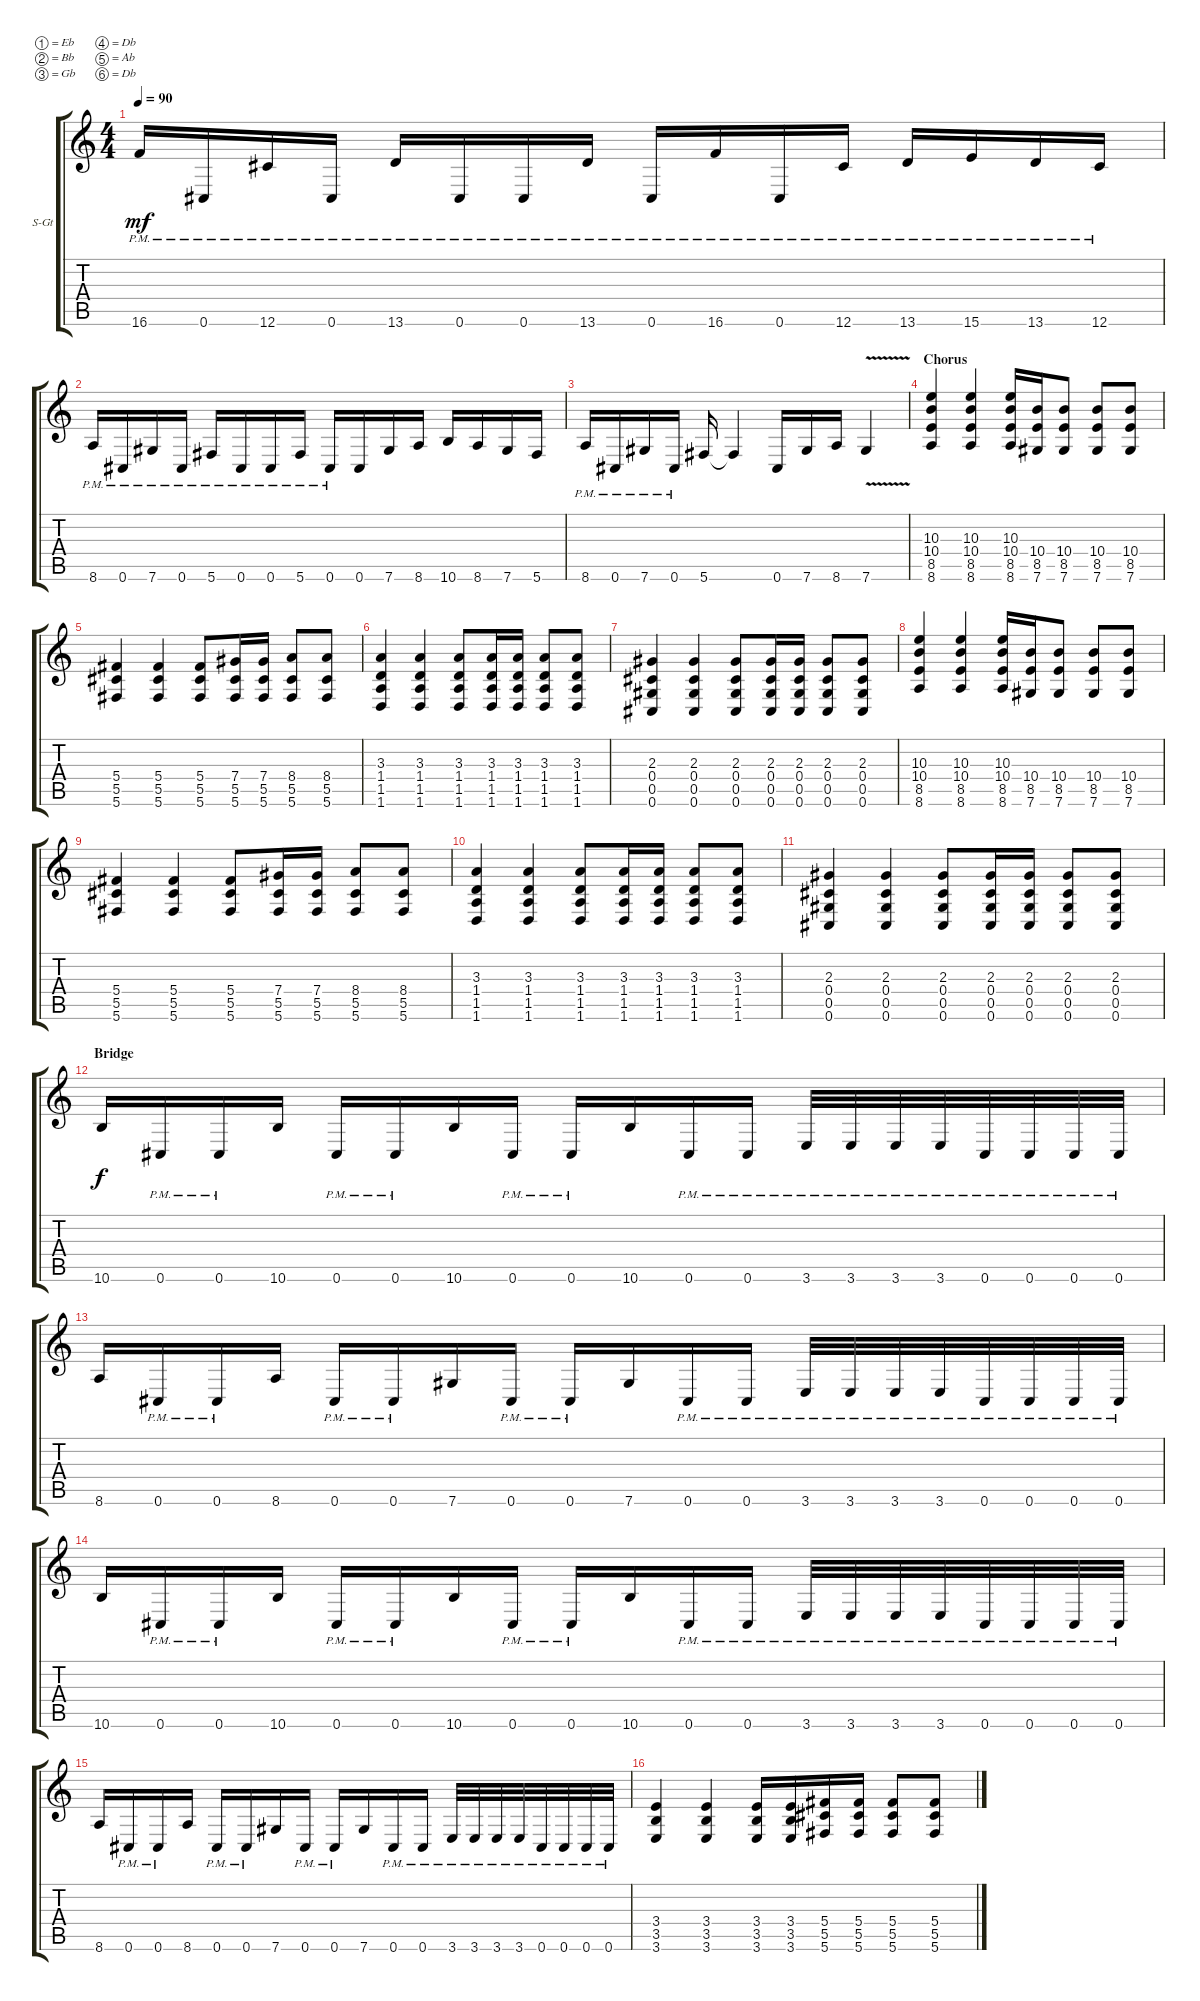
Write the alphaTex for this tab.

\defaultSystemsLayout 4
\bracketExtendMode groupsimilarinstruments
\firstSystemTrackNameOrientation horizontal
\otherSystemsTrackNameOrientation horizontal
\track ("Guitar 1" "S-Gt") {instrument acousticguitarsteel}
\staff {score tabs}
\tuning (Eb4 Bb3 Gb3 Db3 Ab2 Db2)
\ts (4 4)
\tempo 90
\clef g2
\ks c
16.6{pm}.16{dy mf} 0.6{pm}.16 12.6{pm}.16 0.6{pm}.16 13.6{pm}.16 0.6{pm}.16 0.6{pm}.16 13.6{pm}.16 0.6{pm}.16 16.6{pm}.16 0.6{pm}.16 12.6{pm}.16 13.6{pm}.16 15.6{pm}.16 13.6{pm}.16 12.6{pm}.16 |
8.6{pm}.16 0.6{pm}.16 7.6{pm}.16 0.6{pm}.16 5.6{pm}.16 0.6{pm}.16 0.6{pm}.16 5.6{pm}.16 0.6{pm}.16 0.6.16 7.6.16 8.6.16 10.6.16 8.6.16 7.6.16 5.6.16 |
8.6{pm}.16 0.6{pm}.16 7.6{pm}.16 0.6{pm}.16 5.6.16 5.6{t}.4 0.6.16 7.6.16 8.6.16 7.6{v}.4 |
\section ("" "Chorus")
(8.6 8.5 10.4 10.3).4 (8.6 8.5 10.4 10.3).4 (8.6 8.5 10.4 10.3).16 (7.6 8.5 10.4).16 (7.6 8.5 10.4).8 (7.6 8.5 10.4).8 (7.6 8.5 10.4).8 |
(5.4 5.5 5.6).4 (5.4 5.5 5.6).4 (5.4 5.5 5.6).8 (7.4 5.5 5.6).16 (7.4 5.5 5.6).16 (8.4 5.5 5.6).8 (8.4 5.5 5.6).8 |
(1.6 1.5 1.4 3.3).4 (1.6 1.5 1.4 3.3).4 (1.6 1.5 1.4 3.3).8 (1.6 1.5 1.4 3.3).16 (1.6 1.5 1.4 3.3).16 (1.6 1.5 1.4 3.3).8 (1.6 1.5 1.4 3.3).8 |
(2.3 0.4 0.5 0.6).4 (2.3 0.4 0.5 0.6).4 (2.3 0.4 0.5 0.6).8 (2.3 0.4 0.5 0.6).16 (2.3 0.4 0.5 0.6).16 (2.3 0.4 0.5 0.6).8 (2.3 0.4 0.5 0.6).8 |
(8.6 8.5 10.4 10.3).4 (8.6 8.5 10.4 10.3).4 (8.6 8.5 10.4 10.3).16 (7.6 8.5 10.4).16 (7.6 8.5 10.4).8 (7.6 8.5 10.4).8 (7.6 8.5 10.4).8 |
(5.4 5.5 5.6).4 (5.4 5.5 5.6).4 (5.4 5.5 5.6).8 (7.4 5.5 5.6).16 (7.4 5.5 5.6).16 (8.4 5.5 5.6).8 (8.4 5.5 5.6).8 |
(1.6 1.5 1.4 3.3).4 (1.6 1.5 1.4 3.3).4 (1.6 1.5 1.4 3.3).8 (1.6 1.5 1.4 3.3).16 (1.6 1.5 1.4 3.3).16 (1.6 1.5 1.4 3.3).8 (1.6 1.5 1.4 3.3).8 |
(2.3 0.4 0.5 0.6).4 (2.3 0.4 0.5 0.6).4 (2.3 0.4 0.5 0.6).8 (2.3 0.4 0.5 0.6).16 (2.3 0.4 0.5 0.6).16 (2.3 0.4 0.5 0.6).8 (2.3 0.4 0.5 0.6).8 |
\section ("" "Bridge")
10.6.16{dy f} 0.6{pm}.16 0.6{pm}.16 10.6.16 0.6{pm}.16 0.6{pm}.16 10.6.16 0.6{pm}.16 0.6{pm}.16 10.6.16 0.6{pm}.16 0.6{pm}.16 3.6{pm}.32 3.6{pm}.32 3.6{pm}.32 3.6{pm}.32 0.6{pm}.32 0.6{pm}.32 0.6{pm}.32 0.6{pm}.32 |
8.6.16 0.6{pm}.16 0.6{pm}.16 8.6.16 0.6{pm}.16 0.6{pm}.16 7.6.16 0.6{pm}.16 0.6{pm}.16 7.6.16 0.6{pm}.16 0.6{pm}.16 3.6{pm}.32 3.6{pm}.32 3.6{pm}.32 3.6{pm}.32 0.6{pm}.32 0.6{pm}.32 0.6{pm}.32 0.6{pm}.32 |
10.6.16 0.6{pm}.16 0.6{pm}.16 10.6.16 0.6{pm}.16 0.6{pm}.16 10.6.16 0.6{pm}.16 0.6{pm}.16 10.6.16 0.6{pm}.16 0.6{pm}.16 3.6{pm}.32 3.6{pm}.32 3.6{pm}.32 3.6{pm}.32 0.6{pm}.32 0.6{pm}.32 0.6{pm}.32 0.6{pm}.32 |
8.6.16 0.6{pm}.16 0.6{pm}.16 8.6.16 0.6{pm}.16 0.6{pm}.16 7.6.16 0.6{pm}.16 0.6{pm}.16 7.6.16 0.6{pm}.16 0.6{pm}.16 3.6{pm}.32 3.6{pm}.32 3.6{pm}.32 3.6{pm}.32 0.6{pm}.32 0.6{pm}.32 0.6{pm}.32 0.6{pm}.32 |
(3.6 3.5 3.4).4 (3.6 3.5 3.4).4 (3.6 3.5 3.4).16 (3.6 3.5 3.4).16 (5.4 5.5 5.6).16 (5.4 5.5 5.6).16 (5.4 5.5 5.6).8 (5.4 5.5 5.6).8
